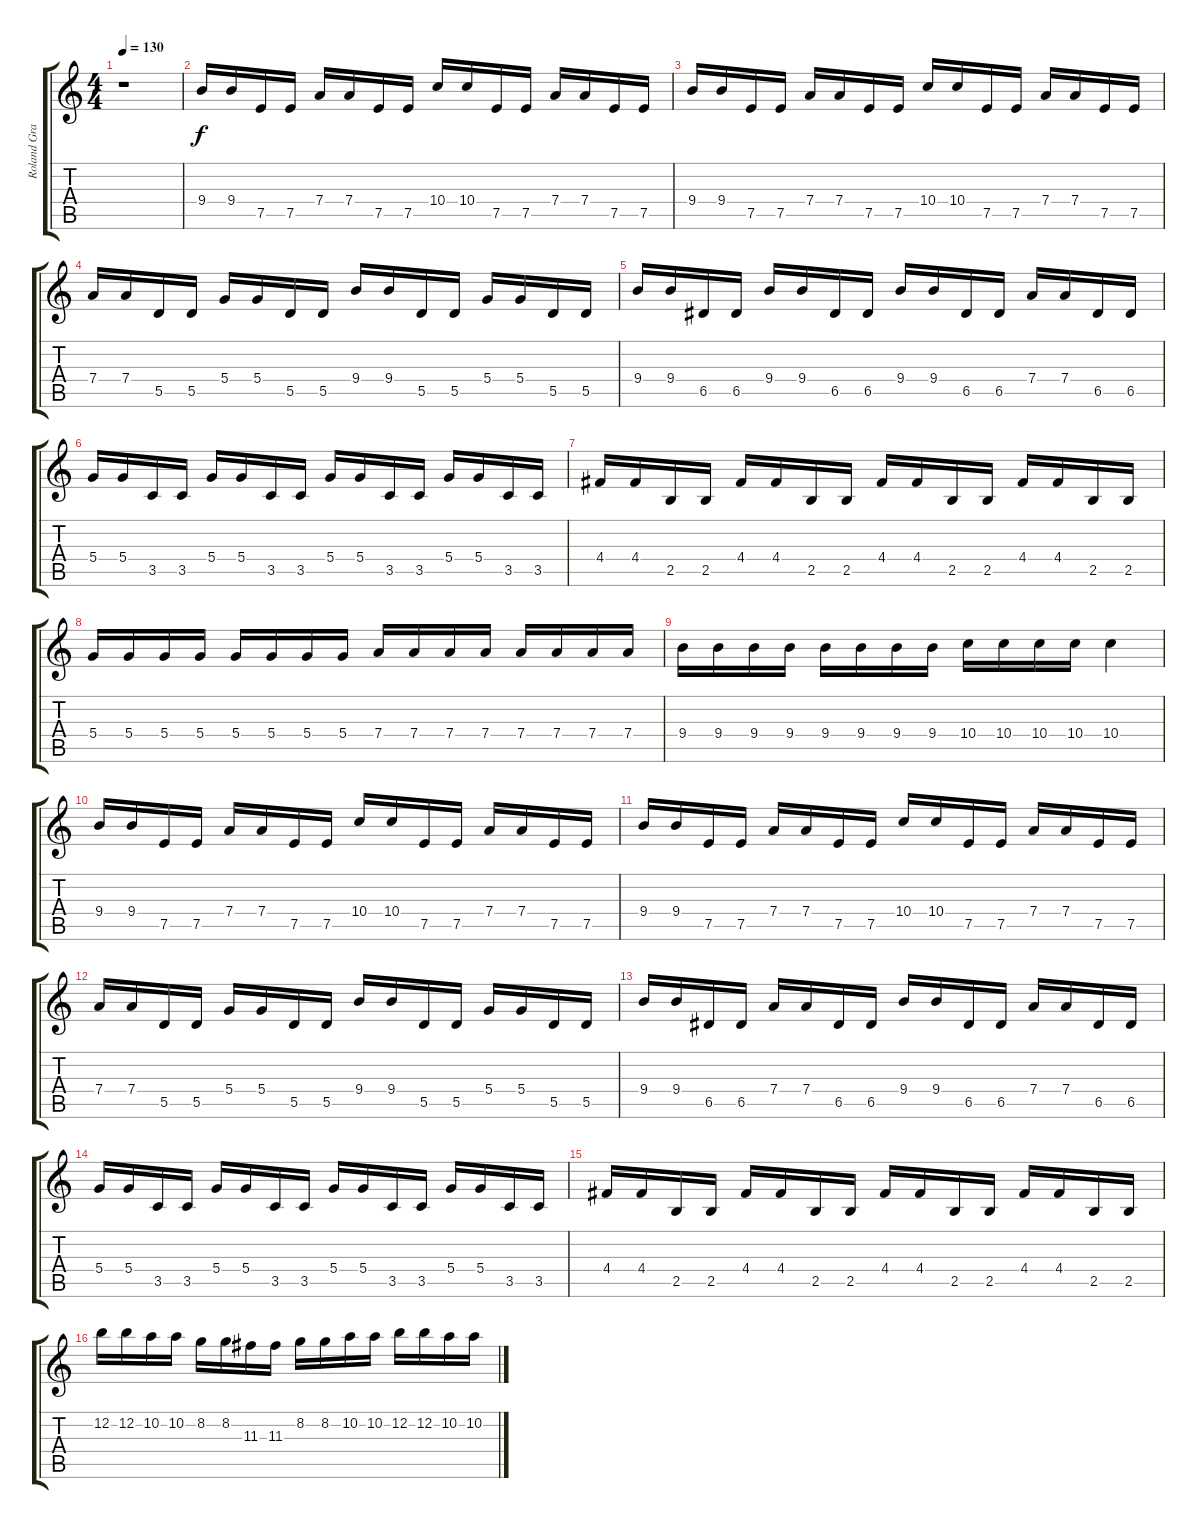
\track ("Roland Grapow Solo" "Roland Gra") {instrument distortionguitar}
\staff {score tabs}
\tuning (E4 B3 G3 D3 A2 E2) {hide}
\ts (4 4)
\tempo 130
\clef g2
\ks c
r.1{dy f} |
9.4.16 9.4.16 7.5.16 7.5.16 7.4.16 7.4.16 7.5.16 7.5.16 10.4.16 10.4.16 7.5.16 7.5.16 7.4.16 7.4.16 7.5.16 7.5.16 |
9.4.16 9.4.16 7.5.16 7.5.16 7.4.16 7.4.16 7.5.16 7.5.16 10.4.16 10.4.16 7.5.16 7.5.16 7.4.16 7.4.16 7.5.16 7.5.16 |
7.4.16 7.4.16 5.5.16 5.5.16 5.4.16 5.4.16 5.5.16 5.5.16 9.4.16 9.4.16 5.5.16 5.5.16 5.4.16 5.4.16 5.5.16 5.5.16 |
9.4.16 9.4.16 6.5.16 6.5.16 9.4.16 9.4.16 6.5.16 6.5.16 9.4.16 9.4.16 6.5.16 6.5.16 7.4.16 7.4.16 6.5.16 6.5.16 |
5.4.16 5.4.16 3.5.16 3.5.16 5.4.16 5.4.16 3.5.16 3.5.16 5.4.16 5.4.16 3.5.16 3.5.16 5.4.16 5.4.16 3.5.16 3.5.16 |
4.4.16 4.4.16 2.5.16 2.5.16 4.4.16 4.4.16 2.5.16 2.5.16 4.4.16 4.4.16 2.5.16 2.5.16 4.4.16 4.4.16 2.5.16 2.5.16 |
5.4.16 5.4.16 5.4.16 5.4.16 5.4.16 5.4.16 5.4.16 5.4.16 7.4.16 7.4.16 7.4.16 7.4.16 7.4.16 7.4.16 7.4.16 7.4.16 |
9.4.16 9.4.16 9.4.16 9.4.16 9.4.16 9.4.16 9.4.16 9.4.16 10.4.16 10.4.16 10.4.16 10.4.16 10.4.4 |
9.4.16 9.4.16 7.5.16 7.5.16 7.4.16 7.4.16 7.5.16 7.5.16 10.4.16 10.4.16 7.5.16 7.5.16 7.4.16 7.4.16 7.5.16 7.5.16 |
9.4.16 9.4.16 7.5.16 7.5.16 7.4.16 7.4.16 7.5.16 7.5.16 10.4.16 10.4.16 7.5.16 7.5.16 7.4.16 7.4.16 7.5.16 7.5.16 |
7.4.16 7.4.16 5.5.16 5.5.16 5.4.16 5.4.16 5.5.16 5.5.16 9.4.16 9.4.16 5.5.16 5.5.16 5.4.16 5.4.16 5.5.16 5.5.16 |
9.4.16 9.4.16 6.5.16 6.5.16 7.4.16 7.4.16 6.5.16 6.5.16 9.4.16 9.4.16 6.5.16 6.5.16 7.4.16 7.4.16 6.5.16 6.5.16 |
5.4.16 5.4.16 3.5.16 3.5.16 5.4.16 5.4.16 3.5.16 3.5.16 5.4.16 5.4.16 3.5.16 3.5.16 5.4.16 5.4.16 3.5.16 3.5.16 |
4.4.16 4.4.16 2.5.16 2.5.16 4.4.16 4.4.16 2.5.16 2.5.16 4.4.16 4.4.16 2.5.16 2.5.16 4.4.16 4.4.16 2.5.16 2.5.16 |
12.2.16 12.2.16 10.2.16 10.2.16 8.2.16 8.2.16 11.3.16 11.3.16 8.2.16 8.2.16 10.2.16 10.2.16 12.2.16 12.2.16 10.2.16 10.2.16
